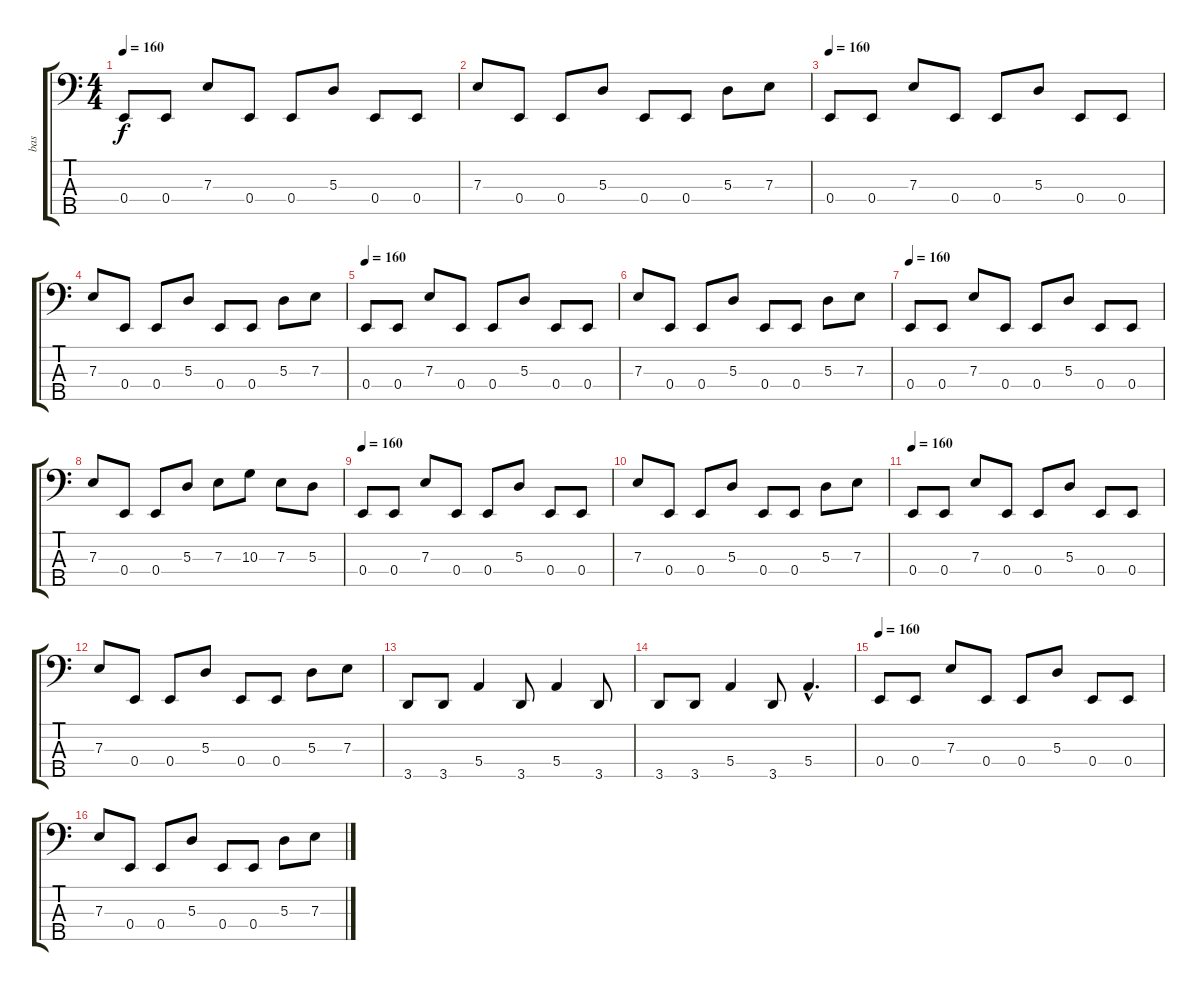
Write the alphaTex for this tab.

\track ("bas" "bas") {instrument electricbassfinger}
\staff {score tabs}
\tuning (G2 D2 A1 E1 B0) {hide}
\ts (4 4)
\tempo 160
\clef f4
\ks c
0.4.8{dy f} 0.4.8 7.3.8 0.4.8 0.4.8 5.3.8 0.4.8 0.4.8 |
7.3.8 0.4.8 0.4.8 5.3.8 0.4.8 0.4.8 5.3.8 7.3.8 |
\tempo 160
0.4.8 0.4.8 7.3.8 0.4.8 0.4.8 5.3.8 0.4.8 0.4.8 |
7.3.8 0.4.8 0.4.8 5.3.8 0.4.8 0.4.8 5.3.8 7.3.8 |
\tempo 160
0.4.8 0.4.8 7.3.8 0.4.8 0.4.8 5.3.8 0.4.8 0.4.8 |
7.3.8 0.4.8 0.4.8 5.3.8 0.4.8 0.4.8 5.3.8 7.3.8 |
\tempo 160
0.4.8 0.4.8 7.3.8 0.4.8 0.4.8 5.3.8 0.4.8 0.4.8 |
7.3.8 0.4.8 0.4.8 5.3.8 7.3.8 10.3.8 7.3.8 5.3.8 |
\tempo 160
0.4.8 0.4.8 7.3.8 0.4.8 0.4.8 5.3.8 0.4.8 0.4.8 |
7.3.8 0.4.8 0.4.8 5.3.8 0.4.8 0.4.8 5.3.8 7.3.8 |
\tempo 160
0.4.8 0.4.8 7.3.8 0.4.8 0.4.8 5.3.8 0.4.8 0.4.8 |
7.3.8 0.4.8 0.4.8 5.3.8 0.4.8 0.4.8 5.3.8 7.3.8 |
3.5.8 3.5.8 5.4.4 3.5.8 5.4.4 3.5.8 |
3.5.8 3.5.8 5.4.4 3.5.8 5.4{hac}.4{d} |
\tempo 160
0.4.8 0.4.8 7.3.8 0.4.8 0.4.8 5.3.8 0.4.8 0.4.8 |
7.3.8 0.4.8 0.4.8 5.3.8 0.4.8 0.4.8 5.3.8 7.3.8
